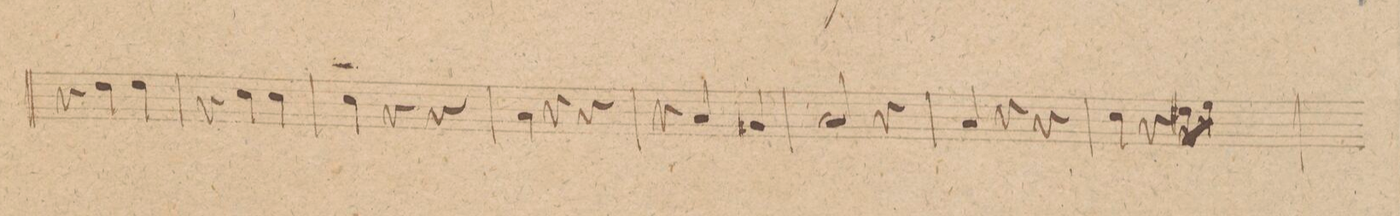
**kern	**dynam
*I"Oboi 2do	*
*clefG2	*
*k[f#c#]	*
*M3/4	*
4r	.
4dd\	.
4dd\	.
=38	=38
4r	.
4cc#\	.
4cc#\	.
=39	=39
4cc#\	.
4r	.
4r	.
=40	=40
4a\	.
4r	.
4r	.
=41	=41
4r	.
4a/	.
4g#X/	.
=42	=42
2a/	.
4r	.
=43	=43
4a/	.
4r	.
4r	.
=44	=44
4cc#\	.
4r	.
*8\right	*
8dd#X\L	.
8ee\J	.
=45	=45
*-	*-
